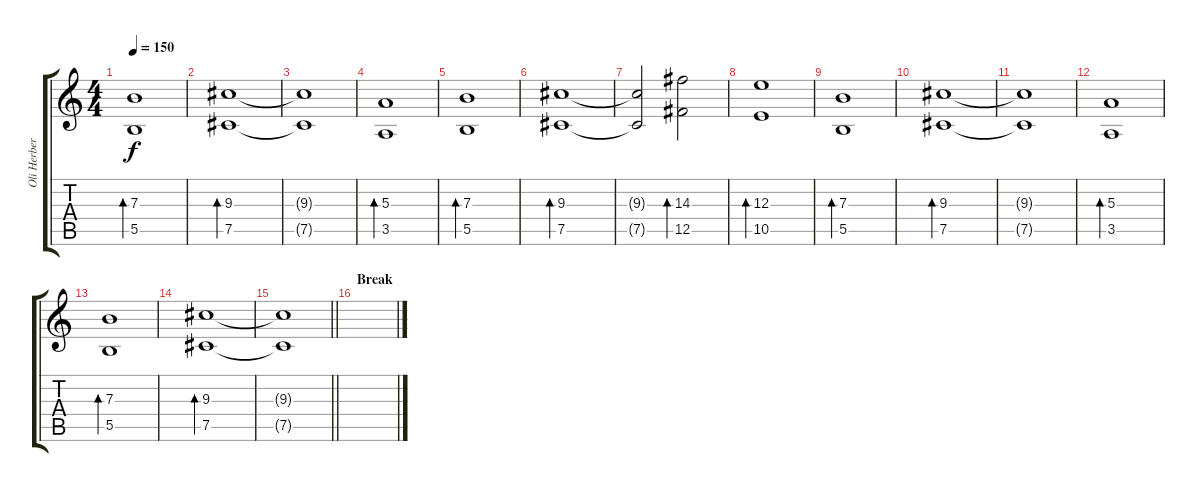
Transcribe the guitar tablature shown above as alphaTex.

\track ("Oli Herbert" "Oli Herber") {instrument overdrivenguitar}
\staff {score tabs}
\tuning (Db4 Ab3 E3 B2 Gb2 Db2) {hide}
\ts (4 4)
\tempo 150
\clef g2
\ks c
(7.3 5.5).1{bd 60 dy f} |
(9.3 7.5).1{bd 60} |
(9.3{t} 7.5{t}).1 |
(5.3 3.5).1{bd 60} |
(7.3 5.5).1{bd 60} |
(9.3 7.5).1{bd 60} |
(9.3{t} 7.5{t}).2 (14.3 12.5).2{bd 60} |
(12.3 10.5).1{bd 60} |
(7.3 5.5).1{bd 60} |
(9.3 7.5).1{bd 60} |
(9.3{t} 7.5{t}).1 |
(5.3 3.5).1{bd 60} |
(7.3 5.5).1{bd 60} |
(9.3 7.5).1{bd 60} |
\barLineRight lightlight
(9.3{t} 7.5{t}).1 |
\section ("" "Break")
